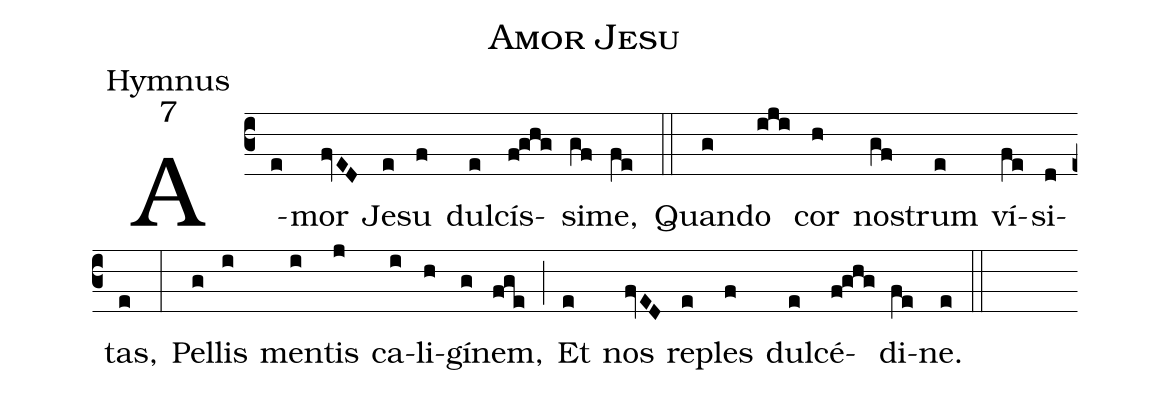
name:Amor Jesu;
office-part:Hymnus;
mode:7;
%%
(c3) A(e)mor(fvED) Je(e)su(f) dul(e)cís(f!ghg)si(gf)me,(fe) (::) Quan(g)do(iji) cor(h) no(gf)strum(e) ví(fe)si(d)tas,(e) (:) Pel(g)lis(i) men(i)tis(j) ca(i)li(h)gí(g)nem,(fge) (;) Et(e) nos(fvED) re(e)ples(f) dul(e)cé(f!ghg)di(fe)ne.(e) (::)
